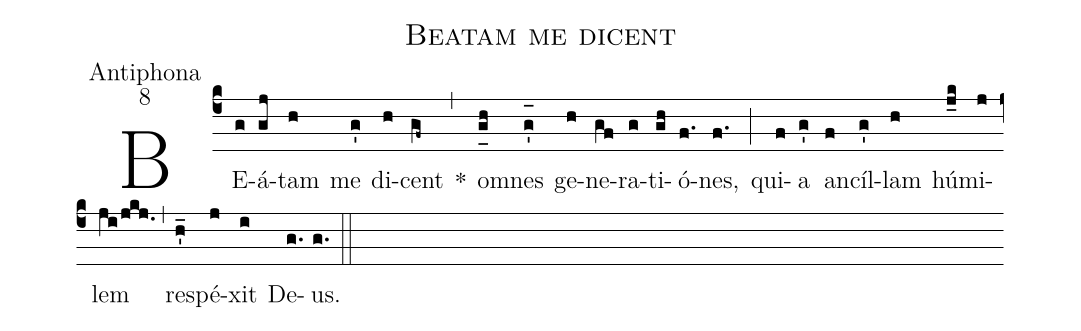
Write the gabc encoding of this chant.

name:Beatam me dicent;
office-part:Antiphona;
mode:8;
%%
(c4) BE(g)á(gj)tam(h) me(g') di(h)cent(gf~) *(,) o(g_[uh:l]h)mnes(g'_[oh:h]) ge(h)ne(gf)ra(g)ti(gh)ó(f.)nes,(f.) (;) qui(f)a(g') an(f)cíl(g')lam(h) hú(j_k)mi(j)lem(ji/jkj.) (,) re(h'_)spé(j)xit(i) De(g.)us.(g.) (::)
